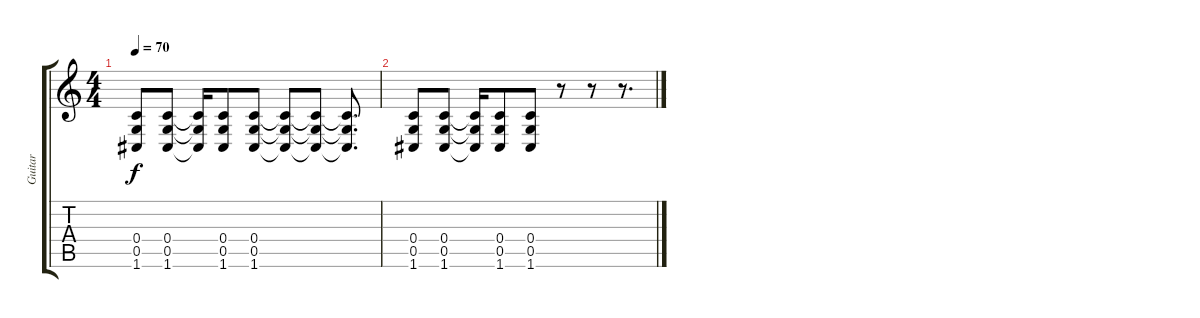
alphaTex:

\track ("Guitar" "Guitar") {instrument overdrivenguitar}
\staff {score tabs}
\tuning (D4 A3 F3 C3 G2 C2) {hide}
\ts (4 4)
\tempo 70
\clef g2
\ks c
(0.4 0.5 1.6).8{dy f} (0.4 0.5 1.6).8 (0.4{t} 0.5{t} 1.6{t}).16 (0.4 0.5 1.6).8 (0.4 0.5 1.6).8 (0.4{t} 0.5{t} 1.6{t}).8 (0.4{t} 0.5{t} 1.6{t}).8 (0.4{t} 0.5{t} 1.6{t}).8{d} |
(0.4 0.5 1.6).8 (0.4 0.5 1.6).8 (0.4{t} 0.5{t} 1.6{t}).16 (0.4 0.5 1.6).8 (0.4 0.5 1.6).8 r.8 r.8 r.8{d}
